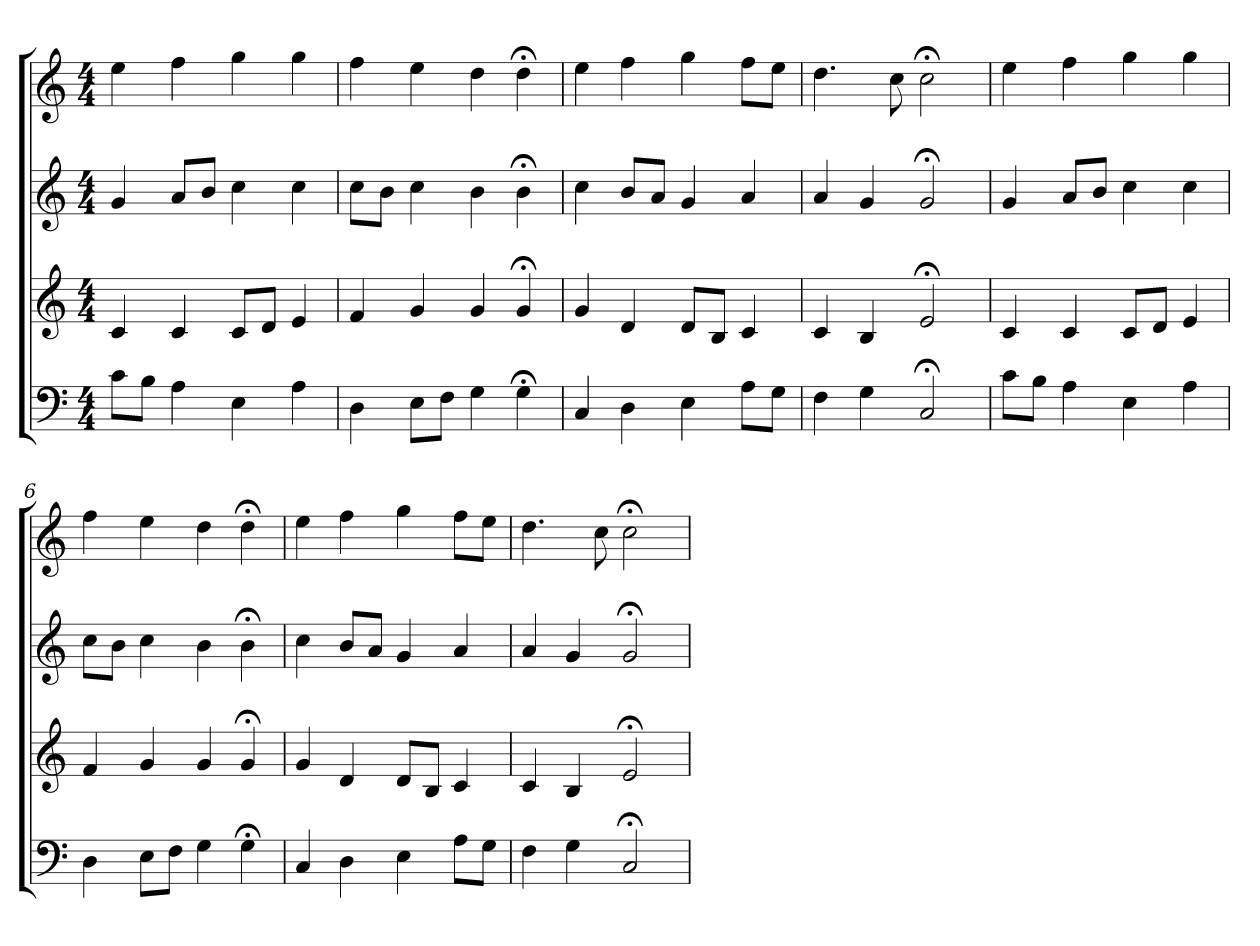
**kern	**kern	**kern	**kern
*part4	*part3	*part2	*part1
*staff4	*staff3	*staff2	*staff1
*clefF4	*clefG2	*clefG2	*clefG2
*k[]	*k[]	*k[]	*k[]
*C:	*C:	*C:	*C:
*M4/4	*M4/4	*M4/4	*M4/4
=1	=1	=1	=1
8c\L	4c	4g	4ee
8B\J	.	.	.
4A	4c	8a/L	4ff
.	.	8b/J	.
4E	8c/L	4cc	4gg
.	8d/J	.	.
4A	4e	4cc	4gg
=2	=2	=2	=2
4D	4f	8cc\L	4ff
.	.	8b\J	.
8E\L	4g	4cc	4ee
8F\J	.	.	.
4G	4g	4b	4dd
4G;<	4g;<	4b;<	4dd;<
=3	=3	=3	=3
4C	4g	4cc	4ee
4D	4d	8b/L	4ff
.	.	8a/J	.
4E	8d/L	4g	4gg
.	8B/J	.	.
8A\L	4c	4a	8ff\L
8G\J	.	.	8ee\J
=4	=4	=4	=4
4F	4c	4a	4.dd
4G	4B	4g	.
.	.	.	8cc
2C;<	2e;<	2g;<	2cc;<
=5	=5	=5	=5
8c\L	4c	4g	4ee
8B\J	.	.	.
4A	4c	8a/L	4ff
.	.	8b/J	.
4E	8c/L	4cc	4gg
.	8d/J	.	.
4A	4e	4cc	4gg
=6	=6	=6	=6
4D	4f	8cc\L	4ff
.	.	8b\J	.
8E\L	4g	4cc	4ee
8F\J	.	.	.
4G	4g	4b	4dd
4G;<	4g;<	4b;<	4dd;<
=7	=7	=7	=7
4C	4g	4cc	4ee
4D	4d	8b/L	4ff
.	.	8a/J	.
4E	8d/L	4g	4gg
.	8B/J	.	.
8A\L	4c	4a	8ff\L
8G\J	.	.	8ee\J
=8	=8	=8	=8
4F	4c	4a	4.dd
4G	4B	4g	.
.	.	.	8cc
2C;<	2e;<	2g;<	2cc;<
=	=	=	=
*-	*-	*-	*-
